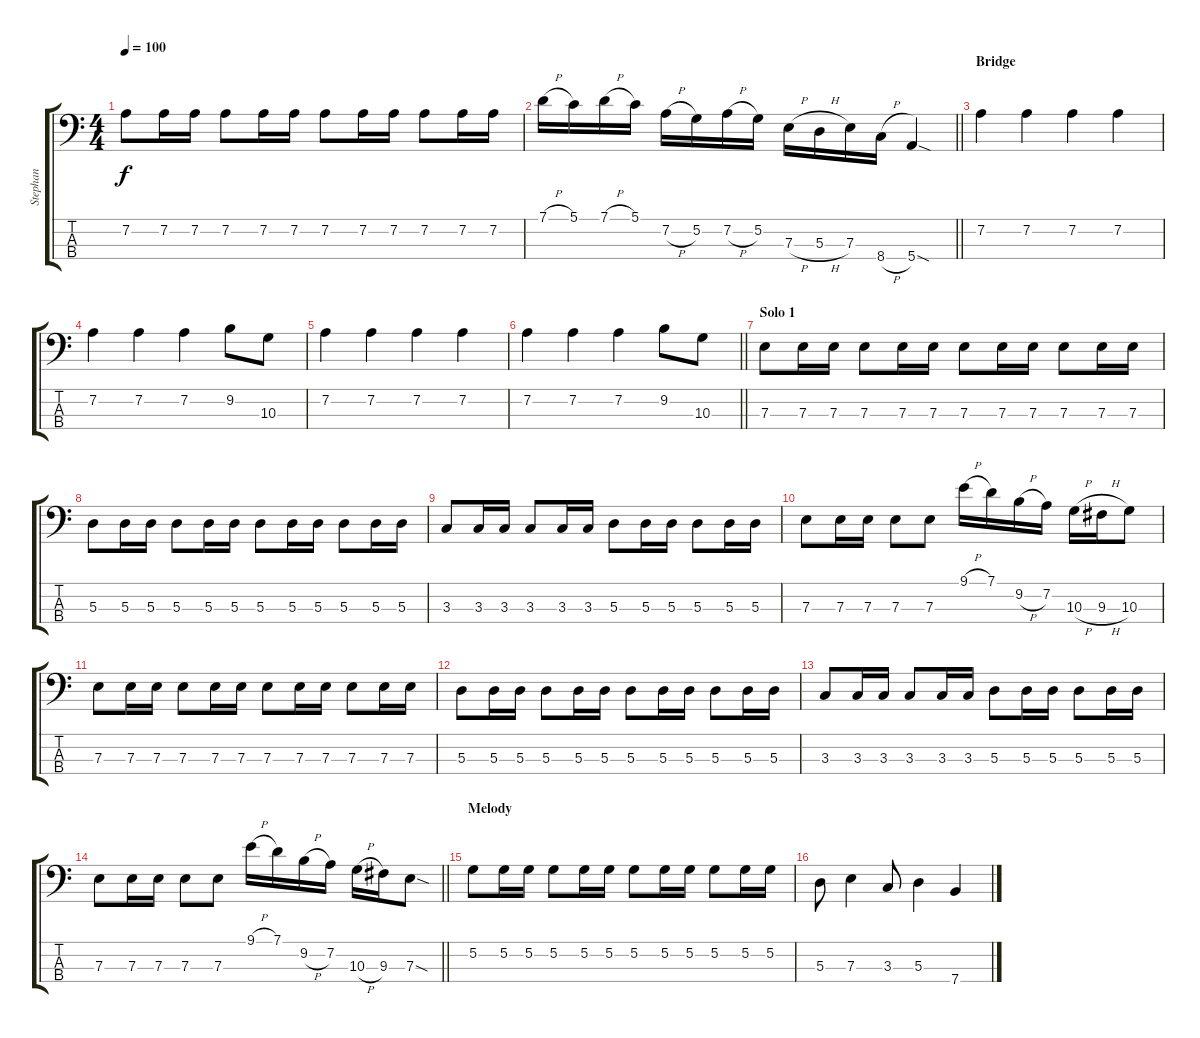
\track ("Stephan" "Stephan") {instrument electricbasspick}
\staff {score tabs}
\tuning (G2 D2 A1 E1) {hide}
\ts (4 4)
\tempo 100
\clef f4
\ks c
7.2.8{dy f} 7.2.16 7.2.16 7.2.8 7.2.16 7.2.16 7.2.8 7.2.16 7.2.16 7.2.8 7.2.16 7.2.16 |
\barLineRight lightlight
7.1{h}.16 5.1.16 7.1{h}.16 5.1.16 7.2{h}.16 5.2.16 7.2{h}.16 5.2.16 7.3{h}.16 5.3{h}.16 7.3.16 8.4{h}.16 5.4{sod}.4 |
\section ("" "Bridge")
7.2.4 7.2.4 7.2.4 7.2.4 |
7.2.4 7.2.4 7.2.4 9.2.8 10.3.8 |
7.2.4 7.2.4 7.2.4 7.2.4 |
\barLineRight lightlight
7.2.4 7.2.4 7.2.4 9.2.8 10.3.8 |
\section ("" "Solo 1")
7.3.8 7.3.16 7.3.16 7.3.8 7.3.16 7.3.16 7.3.8 7.3.16 7.3.16 7.3.8 7.3.16 7.3.16 |
5.3.8 5.3.16 5.3.16 5.3.8 5.3.16 5.3.16 5.3.8 5.3.16 5.3.16 5.3.8 5.3.16 5.3.16 |
3.3.8 3.3.16 3.3.16 3.3.8 3.3.16 3.3.16 5.3.8 5.3.16 5.3.16 5.3.8 5.3.16 5.3.16 |
7.3.8 7.3.16 7.3.16 7.3.8 7.3.8 9.1{h}.16 7.1.16 9.2{h}.16 7.2.16 10.3{h}.16 9.3{h}.16 10.3.8 |
7.3.8 7.3.16 7.3.16 7.3.8 7.3.16 7.3.16 7.3.8 7.3.16 7.3.16 7.3.8 7.3.16 7.3.16 |
5.3.8 5.3.16 5.3.16 5.3.8 5.3.16 5.3.16 5.3.8 5.3.16 5.3.16 5.3.8 5.3.16 5.3.16 |
3.3.8 3.3.16 3.3.16 3.3.8 3.3.16 3.3.16 5.3.8 5.3.16 5.3.16 5.3.8 5.3.16 5.3.16 |
\barLineRight lightlight
7.3.8 7.3.16 7.3.16 7.3.8 7.3.8 9.1{h}.16 7.1.16 9.2{h}.16 7.2.16 10.3{h}.16 9.3.16 7.3{sod}.8 |
\section ("" "Melody")
5.2.8 5.2.16 5.2.16 5.2.8 5.2.16 5.2.16 5.2.8 5.2.16 5.2.16 5.2.8 5.2.16 5.2.16 |
5.3.8 7.3.4 3.3.8 5.3.4 7.4.4
